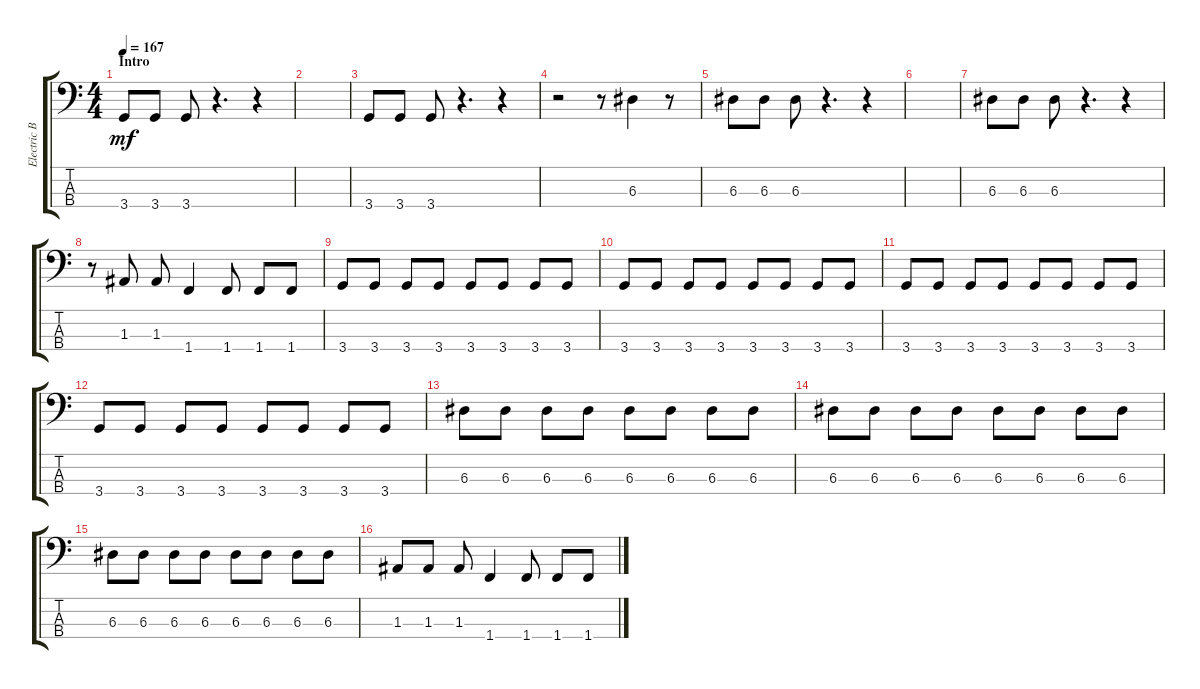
\track ("Electric Bass" "Electric B") {instrument electricbassfinger}
\staff {score tabs}
\tuning (G2 D2 A1 E1) {hide}
\ts (4 4)
\section ("" "Intro")
\tempo 167
\clef f4
\ks c
3.4.8{dy mf instrument electricbassfinger} 3.4.8 3.4.8 r.4{d} r.4 |
|
3.4.8 3.4.8 3.4.8 r.4{d} r.4 |
r.2 r.8 6.3.4 r.8 |
6.3.8 6.3.8 6.3.8 r.4{d} r.4 |
|
6.3.8 6.3.8 6.3.8 r.4{d} r.4 |
r.8 1.3.8 1.3.8 1.4.4 1.4.8 1.4.8 1.4.8 |
3.4.8 3.4.8 3.4.8 3.4.8 3.4.8 3.4.8 3.4.8 3.4.8 |
3.4.8 3.4.8 3.4.8 3.4.8 3.4.8 3.4.8 3.4.8 3.4.8 |
3.4.8 3.4.8 3.4.8 3.4.8 3.4.8 3.4.8 3.4.8 3.4.8 |
3.4.8 3.4.8 3.4.8 3.4.8 3.4.8 3.4.8 3.4.8 3.4.8 |
6.3.8 6.3.8 6.3.8 6.3.8 6.3.8 6.3.8 6.3.8 6.3.8 |
6.3.8 6.3.8 6.3.8 6.3.8 6.3.8 6.3.8 6.3.8 6.3.8 |
6.3.8 6.3.8 6.3.8 6.3.8 6.3.8 6.3.8 6.3.8 6.3.8 |
1.3.8 1.3.8 1.3.8 1.4.4 1.4.8 1.4.8 1.4.8
